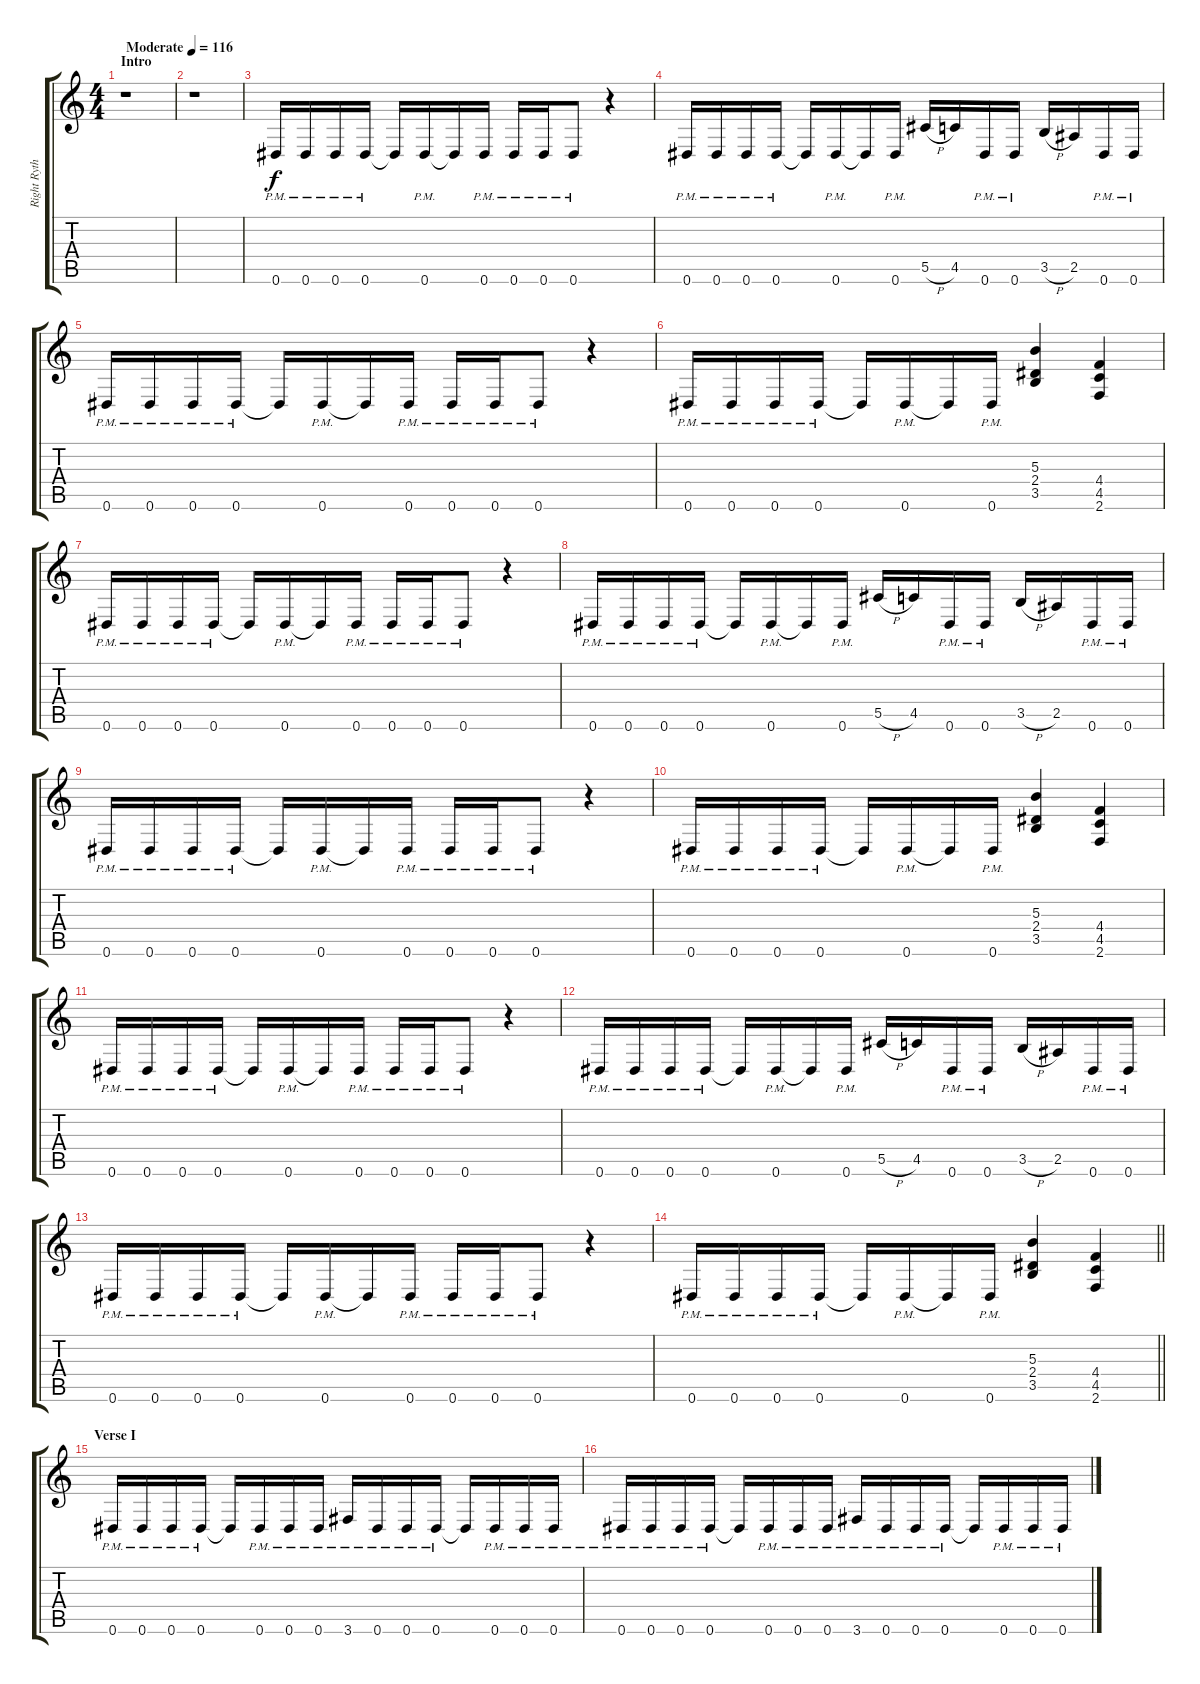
\track ("Right Rythm" "Right Ryth") {instrument distortionguitar}
\staff {score tabs}
\tuning (Eb4 Bb3 Gb3 Db3 Ab2 Eb2) {hide}
\ts (4 4)
\section ("" "Intro")
\tempo (116 "Moderate")
\clef g2
\ks c
r.1{dy f instrument distortionguitar} |
r.1 |
0.6{pm}.16 0.6{pm}.16 0.6{pm}.16 0.6{pm}.16 0.6{t}.16 0.6{pm}.16 0.6{t}.16 0.6{pm}.16 0.6{pm}.16 0.6{pm}.16 0.6{pm}.8 r.4 |
0.6{pm}.16 0.6{pm}.16 0.6{pm}.16 0.6{pm}.16 0.6{t}.16 0.6{pm}.16 0.6{t}.16 0.6{pm}.16 5.5{h}.16 4.5.16 0.6{pm}.16 0.6{pm}.16 3.5{h}.16 2.5.16 0.6{pm}.16 0.6{pm}.16 |
0.6{pm}.16 0.6{pm}.16 0.6{pm}.16 0.6{pm}.16 0.6{t}.16 0.6{pm}.16 0.6{t}.16 0.6{pm}.16 0.6{pm}.16 0.6{pm}.16 0.6{pm}.8 r.4 |
0.6{pm}.16 0.6{pm}.16 0.6{pm}.16 0.6{pm}.16 0.6{t}.16 0.6{pm}.16 0.6{t}.16 0.6{pm}.16 (5.3 2.4 3.5).4 (4.4 4.5 2.6).4 |
0.6{pm}.16 0.6{pm}.16 0.6{pm}.16 0.6{pm}.16 0.6{t}.16 0.6{pm}.16 0.6{t}.16 0.6{pm}.16 0.6{pm}.16 0.6{pm}.16 0.6{pm}.8 r.4 |
0.6{pm}.16 0.6{pm}.16 0.6{pm}.16 0.6{pm}.16 0.6{t}.16 0.6{pm}.16 0.6{t}.16 0.6{pm}.16 5.5{h}.16 4.5.16 0.6{pm}.16 0.6{pm}.16 3.5{h}.16 2.5.16 0.6{pm}.16 0.6{pm}.16 |
0.6{pm}.16 0.6{pm}.16 0.6{pm}.16 0.6{pm}.16 0.6{t}.16 0.6{pm}.16 0.6{t}.16 0.6{pm}.16 0.6{pm}.16 0.6{pm}.16 0.6{pm}.8 r.4 |
0.6{pm}.16 0.6{pm}.16 0.6{pm}.16 0.6{pm}.16 0.6{t}.16 0.6{pm}.16 0.6{t}.16 0.6{pm}.16 (5.3 2.4 3.5).4 (4.4 4.5 2.6).4 |
0.6{pm}.16 0.6{pm}.16 0.6{pm}.16 0.6{pm}.16 0.6{t}.16 0.6{pm}.16 0.6{t}.16 0.6{pm}.16 0.6{pm}.16 0.6{pm}.16 0.6{pm}.8 r.4 |
0.6{pm}.16 0.6{pm}.16 0.6{pm}.16 0.6{pm}.16 0.6{t}.16 0.6{pm}.16 0.6{t}.16 0.6{pm}.16 5.5{h}.16 4.5.16 0.6{pm}.16 0.6{pm}.16 3.5{h}.16 2.5.16 0.6{pm}.16 0.6{pm}.16 |
0.6{pm}.16 0.6{pm}.16 0.6{pm}.16 0.6{pm}.16 0.6{t}.16 0.6{pm}.16 0.6{t}.16 0.6{pm}.16 0.6{pm}.16 0.6{pm}.16 0.6{pm}.8 r.4 |
\barLineRight lightlight
0.6{pm}.16 0.6{pm}.16 0.6{pm}.16 0.6{pm}.16 0.6{t}.16 0.6{pm}.16 0.6{t}.16 0.6{pm}.16 (5.3 2.4 3.5).4 (4.4 4.5 2.6).4 |
\section ("" "Verse I")
0.6{pm}.16 0.6{pm}.16 0.6{pm}.16 0.6{pm}.16 0.6{t}.16 0.6{pm}.16 0.6{pm}.16 0.6{pm}.16 3.6{pm}.16 0.6{pm}.16 0.6{pm}.16 0.6{pm}.16 0.6{t}.16 0.6{pm}.16 0.6{pm}.16 0.6{pm}.16 |
0.6{pm}.16 0.6{pm}.16 0.6{pm}.16 0.6{pm}.16 0.6{t}.16 0.6{pm}.16 0.6{pm}.16 0.6{pm}.16 3.6{pm}.16 0.6{pm}.16 0.6{pm}.16 0.6{pm}.16 0.6{t}.16 0.6{pm}.16 0.6{pm}.16 0.6{pm}.16
